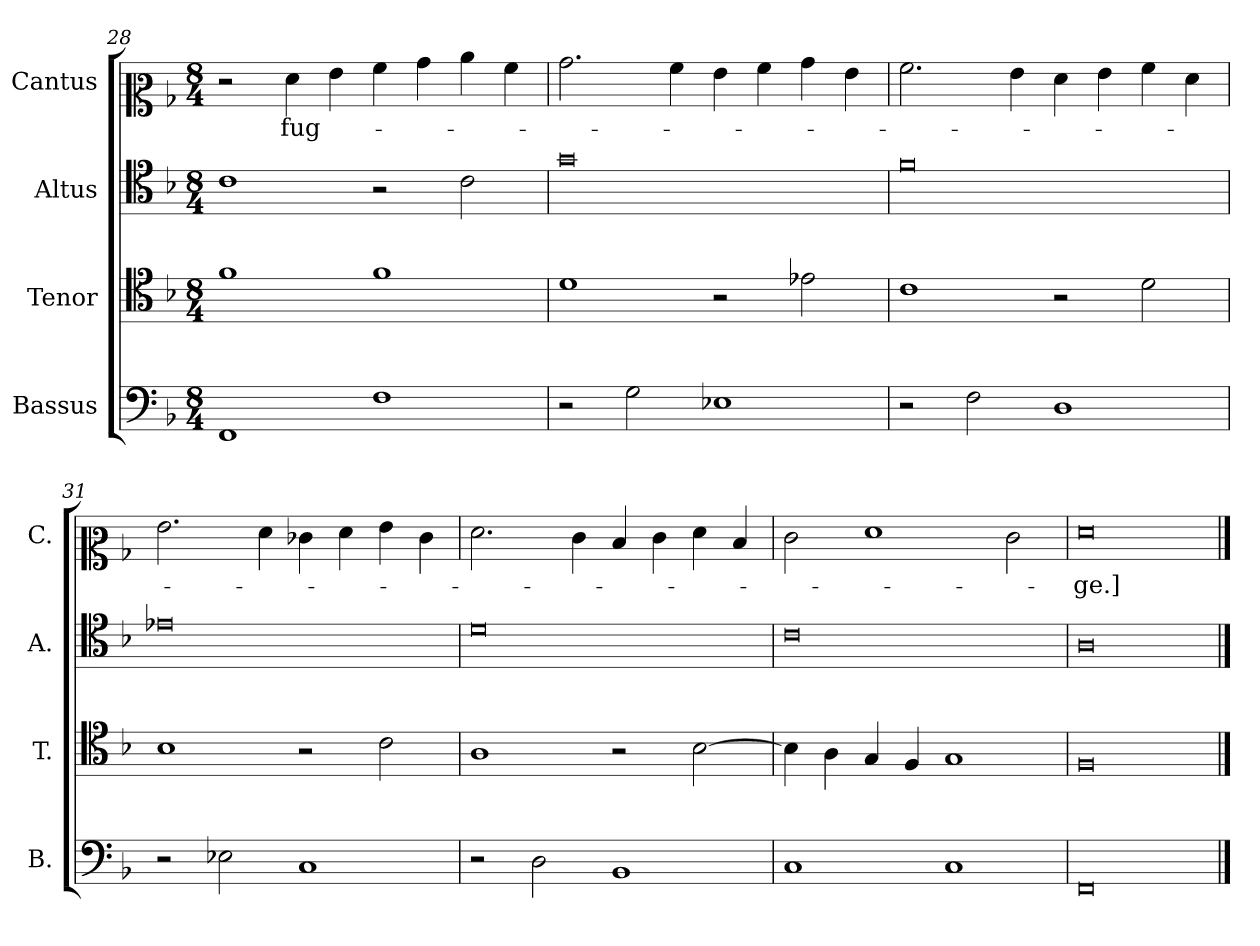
**kern	**kern	**kern	**kern	**text
*part4	*part3	*part2	*part1	*part1
*staff4	*staff3	*staff2	*staff1	*staff1
*I"Bassus	*I"Tenor	*I"Altus	*I"Cantus	*
*I'B.	*I'T.	*I'A.	*I'C.	*
*clefF4	*clefC4	*clefC4	*clefC2	*
*k[b-]	*k[b-]	*k[b-]	*k[b-]	*
*M8/4	*M8/4	*M8/4	*M8/4	*
=28	=28	=28	=28	=28
1FF	1f	1c	2r	.
!	!	!	!	!LO:LY:b
.	.	.	4f\	fug-
.	.	.	4g\	.
1F	1f	2r	4a\	.
.	.	.	4b-\	.
.	.	2c\	4cc\	.
.	.	.	4a\	.
!!LO:LB:g=z
=29	=29	=29	=29	=29
2r	1d	0g	2.b-\	.
2G\	.	.	.	.
.	.	.	4a\	.
1E-X	2r	.	4g\	.
.	.	.	4a\	.
.	2e-X\	.	4b-\	.
.	.	.	4g\	.
=30	=30	=30	=30	=30
2r	1c	0f	2.a\	.
2F\	.	.	.	.
.	.	.	4g\	.
1D	2r	.	4f\	.
.	.	.	4g\	.
.	2d\	.	4a\	.
.	.	.	4f\	.
=31	=31	=31	=31	=31
2r	1B-	0e-X	2.g\	.
2E-X\	.	.	.	.
.	.	.	4f\	.
1C	2r	.	4e-X\	.
.	.	.	4f\	.
.	2c\	.	4g\	.
.	.	.	4e-\	.
=32	=32	=32	=32	=32
2r	1A	0d	2.f\	.
2D\	.	.	.	.
.	.	.	4e\	.
1BB-	2r	.	4d/	.
.	.	.	4e\	.
.	[2B-\	.	4f\	.
.	.	.	4d/	.
=33	=33	=33	=33	=33
1C	4B-\]	0c	2e\	.
.	4A\	.	.	.
.	4G/	.	1f	.
.	4F/	.	.	.
1C	1G	.	.	.
.	.	.	2e\	.
!!LO:PB:g=z
=34	=34	=34	=34	=34
!	!	!	!	!LO:LY:b
0FF	0F	0A	0f	-ge.]
==	==	==	==	==
*-	*-	*-	*-	*-
